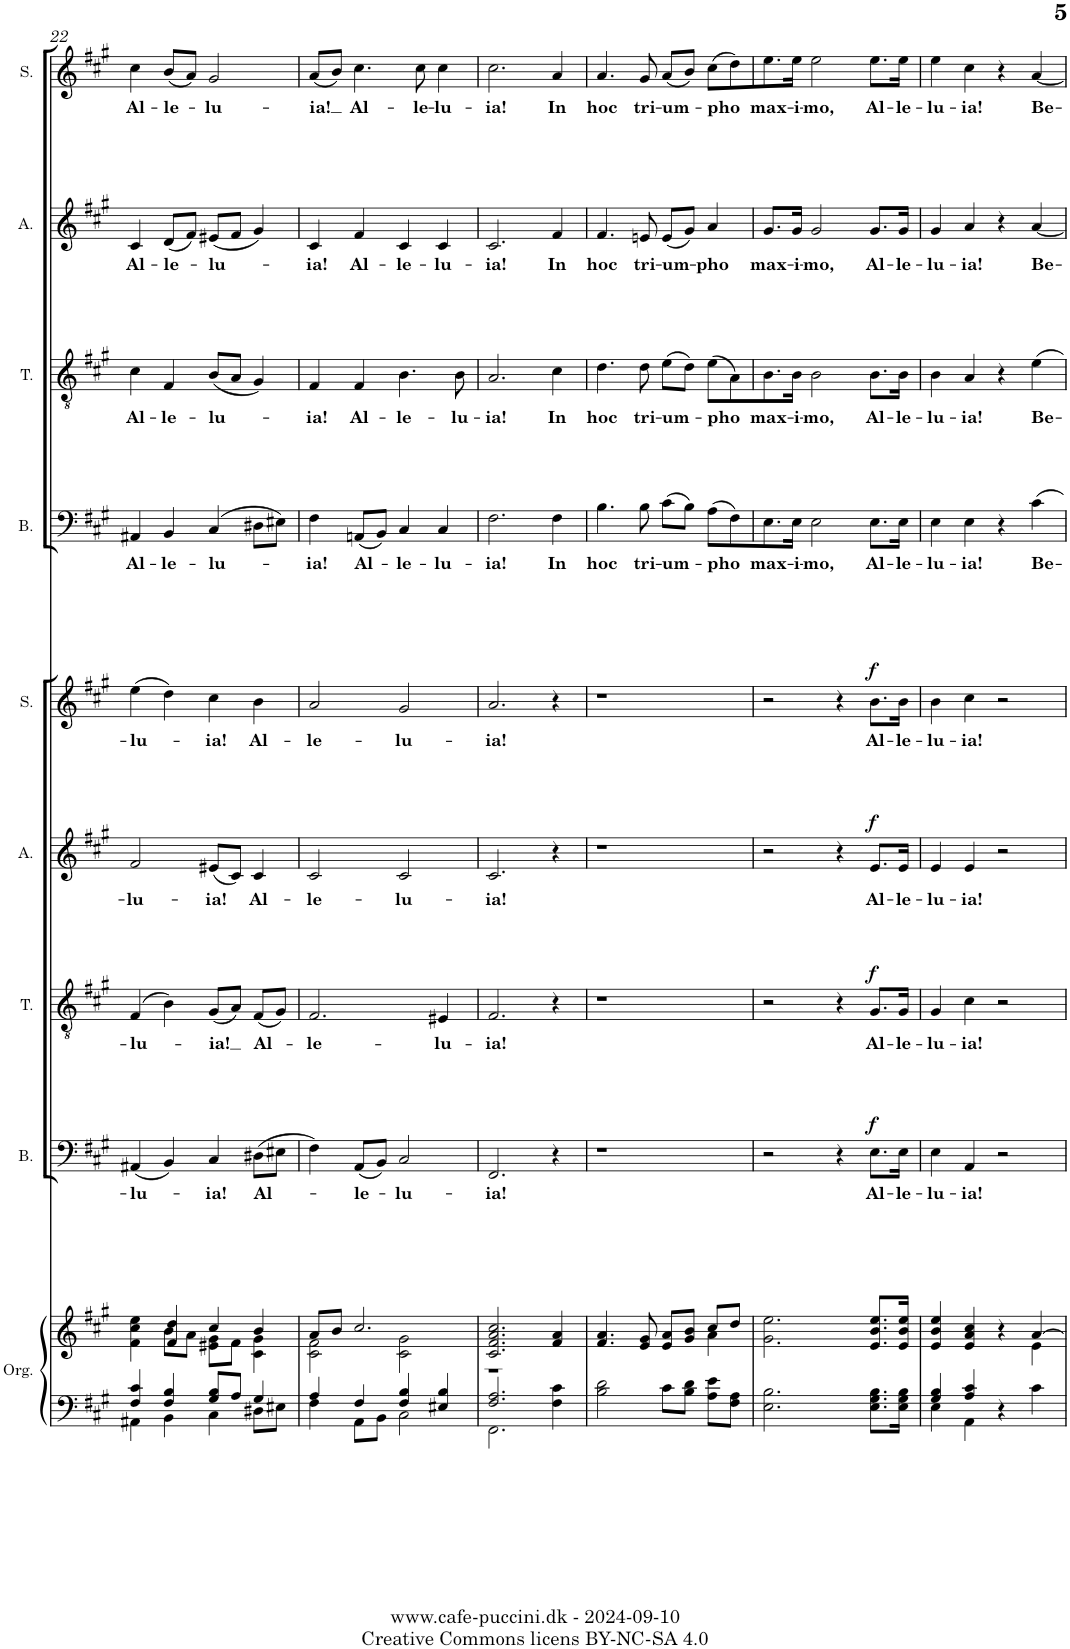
**kern	**kern	**kern	**text	**dynam	**kern	**text	**dynam	**kern	**text	**dynam	**kern	**text	**dynam	**kern	**text	**kern	**text	**kern	**text	**kern	**text
*part9	*part9	*part8	*part8	*part8	*part7	*part7	*part7	*part6	*part6	*part6	*part5	*part5	*part5	*part4	*part4	*part3	*part3	*part2	*part2	*part1	*part1
*staff10	*staff9	*staff8	*staff8	*staff8	*staff7	*staff7	*staff7	*staff6	*staff6	*staff6	*staff5	*staff5	*staff5	*staff4	*staff4	*staff3	*staff3	*staff2	*staff2	*staff1	*staff1
*I"Organ (For  rehearsal only)	*	*I"Bass	*	*	*I"Tenor	*	*	*I"Alto	*	*	*I"Soprano	*	*	*I"Bass	*	*I"Tenor	*	*I"Alto	*	*I"Soprano	*
*I'Org.	*	*I'B.	*	*	*I'T.	*	*	*I'A.	*	*	*I'S.	*	*	*I'B.	*	*I'T.	*	*I'A.	*	*I'S.	*
!!LO:PB:g=z
*clefF4	*clefG2	*clefF4	*	*	*clefGv2	*	*	*clefG2	*	*	*clefG2	*	*	*clefF4	*	*clefGv2	*	*clefG2	*	*clefG2	*
*k[f#c#g#]	*k[f#c#g#]	*k[f#c#g#]	*	*	*k[f#c#g#]	*	*	*k[f#c#g#]	*	*	*k[f#c#g#]	*	*	*k[f#c#g#]	*	*k[f#c#g#]	*	*k[f#c#g#]	*	*k[f#c#g#]	*
*M4/4	*M4/4	*M4/4	*	*	*M4/4	*	*	*M4/4	*	*	*M4/4	*	*	*M4/4	*	*M4/4	*	*M4/4	*	*M4/4	*
*met(c)	*met(c)	*met(c)	*	*	*met(c)	*	*	*met(c)	*	*	*met(c)	*	*	*met(c)	*	*met(c)	*	*met(c)	*	*met(c)	*
=22	=22	=22	=22	=22	=22	=22	=22	=22	=22	=22	=22	=22	=22	=22	=22	=22	=22	=22	=22	=22	=22
*^	*^	*	*	*	*	*	*	*	*	*	*	*	*	*	*	*	*	*	*	*	*
!	!	!	!	!	!LO:LY:b	!	!	!LO:LY:b	!	!	!LO:LY:b	!	!	!LO:LY:b	!	!	!LO:LY:b	!	!LO:LY:b	!	!LO:LY:b	!	!LO:LY:b
4F#/ 4c#/	4AA#X\	4f#\ 4cc#\ 4ee\	4ryy	(4AA#X/	-lu-	.	(4F#/	-lu-	.	2f#/	-lu-	.	(4ee\	-lu-	.	4AA#X/	Al-	4c#\	Al-	4c#/	Al-	4cc#\	Al-
!	!	!	!	!	!	!	!	!	!	!	!	!	!	!	!	!	!LO:LY:b	!	!LO:LY:b	!	!LO:LY:b	!	!LO:LY:b
4F#/ 4B/	4BB\	4f#/ 4dd/	8b\L	4BB/)	.	.	4B\)	.	.	.	.	.	4dd\)	.	.	4BB/	-le-	4F#/	-le-	(8d/L	-le-	(8b/L	-le-
.	.	.	8a\J	.	.	.	.	.	.	.	.	.	.	.	.	.	.	.	.	8f#/J)	.	8a/J)	.
!	!	!	!	!	!LO:LY:b	!	!	!LO:LY:b	!	!	!LO:LY:b	!	!	!LO:LY:b	!	!	!LO:LY:b	!	!LO:LY:b	!	!LO:LY:b	!	!LO:LY:b
8G#/ 8B/L	4C#\	4cc#/	8e#X\ 8g#\L	4C#/	-ia!	.	(8G#/L	-ia!	.	(8e#X/L	-ia!	.	4cc#\	-ia!	.	(4C#/	-lu-	(8B/L	-lu-	(8e#X/L	-lu-	2g#/	-lu-
8A/J	.	.	8f#\J	.	.	.	8A/J)	.	.	8c#/J)	.	.	.	.	.	.	.	8A/J	.	8f#/J	.	.	.
!	!	!	!	!	!LO:LY:b	!	!	!LO:LY:b	!	!	!LO:LY:b	!	!	!LO:LY:b	!	!	!	!	!	!	!	!	!
4G#/	8D#X\L	4b/	4c#\ 4g#\	(8D#X\L	Al-	.	(8F#/L	Al-	.	4c#/	Al-	.	4b\	Al-	.	8D#X\L	.	4G#/)	.	4g#/)	.	.	.
.	8E#X\J	.	.	8E#X\J	.	.	8G#/J)	.	.	.	.	.	.	.	.	8E#X\J)	.	.	.	.	.	.	.
=23	=23	=23	=23	=23	=23	=23	=23	=23	=23	=23	=23	=23	=23	=23	=23	=23	=23	=23	=23	=23	=23	=23	=23
!	!	!	!	!	!	!	!	!LO:LY:b	!	!	!LO:LY:b	!	!	!LO:LY:b	!	!	!LO:LY:b	!	!LO:LY:b	!	!LO:LY:b	!	!LO:LY:b
4A/	4F#\	8a/L	2c#\ 2f#\	4F#\)	.	.	2.F#/	-le-	.	2c#/	-le-	.	2a/	-le-	.	4F#\	-ia!	4F#/	-ia!	4c#/	-ia!	(8a/L	-ia!
.	.	8b/J	.	.	.	.	.	.	.	.	.	.	.	.	.	.	.	.	.	.	.	8b/J)	.
!	!	!	!	!	!LO:LY:b	!	!	!	!	!	!	!	!	!	!	!	!LO:LY:b	!	!LO:LY:b	!	!LO:LY:b	!	!LO:LY:b
4F#/	8AA\L	2.cc#/	.	(8AA/L	-le-	.	.	.	.	.	.	.	.	.	.	(8AAn/L	Al-	4F#/	Al-	4f#/	Al-	4.cc#\	Al-
.	8BB\J	.	.	8BB/J)	.	.	.	.	.	.	.	.	.	.	.	8BB/J)	.	.	.	.	.	.	.
!	!	!	!	!	!LO:LY:b	!	!	!	!	!	!LO:LY:b	!	!	!LO:LY:b	!	!	!LO:LY:b	!	!LO:LY:b	!	!LO:LY:b	!	!
4F#/ 4B/	2C#\	.	2c#\ 2g#\	2C#/	-lu-	.	.	.	.	2c#/	-lu-	.	2g#/	-lu-	.	4C#/	-le-	4.B\	-le-	4c#/	-le-	.	.
!	!	!	!	!	!	!	!	!	!	!	!	!	!	!	!	!	!	!	!	!	!	!	!LO:LY:b
.	.	.	.	.	.	.	.	.	.	.	.	.	.	.	.	.	.	.	.	.	.	8cc#\	-le-
!	!	!	!	!	!	!	!	!LO:LY:b	!	!	!	!	!	!	!	!	!LO:LY:b	!	!	!	!LO:LY:b	!	!LO:LY:b
4E#X/ 4B/	.	.	.	.	.	.	4E#X/	-lu-	.	.	.	.	.	.	.	4C#/	-lu-	.	.	4c#/	-lu-	4cc#\	-lu-
!	!	!	!	!	!	!	!	!	!	!	!	!	!	!	!	!	!	!	!LO:LY:b	!	!	!	!
.	.	.	.	.	.	.	.	.	.	.	.	.	.	.	.	.	.	8B\	-lu-	.	.	.	.
=24	=24	=24	=24	=24	=24	=24	=24	=24	=24	=24	=24	=24	=24	=24	=24	=24	=24	=24	=24	=24	=24	=24	=24
!	!	!	!	!	!LO:LY:b	!	!	!LO:LY:b	!	!	!LO:LY:b	!	!	!LO:LY:b	!	!	!LO:LY:b	!	!LO:LY:b	!	!LO:LY:b	!	!LO:LY:b
2.F#/ 2.A/	2.FF#\	2.c#/ 2.f#/ 2.a/ 2.cc#/	1r	2.FF#/	-ia!	.	2.F#/	-ia!	.	2.c#/	-ia!	.	2.a/	-ia!	.	2.F#\	-ia!	2.A/	-ia!	2.c#/	-ia!	2.cc#\	-ia!
!	!	!	!	!	!	!	!	!	!	!	!	!	!	!	!	!	!LO:LY:b	!	!LO:LY:b	!	!LO:LY:b	!	!LO:LY:b
4ryy	4F#\ 4c#\	4f#/ 4a/	.	4r	.	.	4r	.	.	4r	.	.	4r	.	.	4F#\	In	4c#\	In	4f#/	In	4a/	In
=25	=25	=25	=25	=25	=25	=25	=25	=25	=25	=25	=25	=25	=25	=25	=25	=25	=25	=25	=25	=25	=25	=25	=25
!	!	!	!	!	!	!	!	!	!	!	!	!	!	!	!	!	!LO:LY:b	!	!LO:LY:b	!	!LO:LY:b	!	!LO:LY:b
1ryy	2B\ 2d\	4.f#/ 4.a/	2ryy	1r	.	.	1r	.	.	1r	.	.	1r	.	.	4.B\	hoc	4.d\	hoc	4.f#/	hoc	4.a/	hoc
!	!	!	!	!	!	!	!	!	!	!	!	!	!	!	!	!	!LO:LY:b	!	!LO:LY:b	!	!LO:LY:b	!	!LO:LY:b
.	.	8e/ 8g#/	.	.	.	.	.	.	.	.	.	.	.	.	.	8B\	tri-	8d\	tri-	8en/	tri-	8g#/	tri-
!	!	!	!	!	!	!	!	!	!	!	!	!	!	!	!	!	!LO:LY:b	!	!LO:LY:b	!	!LO:LY:b	!	!LO:LY:b
.	8c#\L	8e/ 8a/L	4ryy	.	.	.	.	.	.	.	.	.	.	.	.	(8c#\L	-um-	(8e\L	-um-	(8e/L	-um-	(8a/L	-um-
.	8B\ 8d\J	8g#/ 8b/J	.	.	.	.	.	.	.	.	.	.	.	.	.	8B\J)	.	8d\J)	.	8g#/J)	.	8b/J)	.
!	!	!	!	!	!	!	!	!	!	!	!	!	!	!	!	!	!LO:LY:b	!	!LO:LY:b	!	!LO:LY:b	!	!LO:LY:b
.	8A\ 8e\L	8cc#/L	4a\	.	.	.	.	.	.	.	.	.	.	.	.	(8A\L	-pho	(8e\L	-pho	4a/	-pho	(8cc#\L	-pho
.	8F#\ 8A\J	8dd/J	.	.	.	.	.	.	.	.	.	.	.	.	.	8F#\)	.	8A\)	.	.	.	8dd\)	.
=26	=26	=26	=26	=26	=26	=26	=26	=26	=26	=26	=26	=26	=26	=26	=26	=26	=26	=26	=26	=26	=26	=26	=26
!	!	!	!	!	!	!	!	!	!	!	!	!	!	!	!	!	!LO:LY:b	!	!LO:LY:b	!	!LO:LY:b	!	!LO:LY:b
1ryy	2.E\ 2.B\	2.ryy	2.g#\ 2.ee\	2r	.	.	2r	.	.	2r	.	.	2r	.	.	8.E\	max-	8.B\	max-	8.g#/L	max-	8.ee\	max-
!	!	!	!	!	!	!	!	!	!	!	!	!	!	!	!	!	!LO:LY:b	!	!LO:LY:b	!	!LO:LY:b	!	!LO:LY:b
.	.	.	.	.	.	.	.	.	.	.	.	.	.	.	.	16E\Jk	-i-	16B\Jk	-i-	16g#/Jk	-i-	16ee\Jk	-i-
!	!	!	!	!	!	!	!	!	!	!	!	!	!	!	!	!	!LO:LY:b	!	!LO:LY:b	!	!LO:LY:b	!	!LO:LY:b
.	.	.	.	.	.	.	.	.	.	.	.	.	.	.	.	2E\	-mo,	2B\	-mo,	2g#/	-mo,	2ee\	-mo,
.	.	.	.	4r	.	.	4r	.	.	4r	.	.	4r	.	.	.	.	.	.	.	.	.	.
!	!	!	!	!	!LO:LY:b	!LO:DY:a	!	!LO:LY:b	!LO:DY:a	!	!LO:LY:b	!LO:DY:a	!	!LO:LY:b	!LO:DY:a	!	!LO:LY:b	!	!LO:LY:b	!	!LO:LY:b	!	!LO:LY:b
.	8.E\ 8.G#\ 8.B\L	8.e/ 8.b/ 8.ee/L	4ryy	8.E\L	Al-	f	8.G#/L	Al-	f	8.e/L	Al-	f	8.b\L	Al-	f	8.E\L	Al-	8.B\L	Al-	8.g#/L	Al-	8.ee\L	Al-
!	!	!	!	!	!LO:LY:b	!	!	!LO:LY:b	!	!	!LO:LY:b	!	!	!LO:LY:b	!	!	!LO:LY:b	!	!LO:LY:b	!	!LO:LY:b	!	!LO:LY:b
.	16E\ 16G#\ 16B\Jk	16e/ 16b/ 16ee/Jk	.	16E\Jk	-le-	.	16G#/Jk	-le-	.	16e/Jk	-le-	.	16b\Jk	-le-	.	16E\Jk	-le-	16B\Jk	-le-	16g#/Jk	-le-	16ee\Jk	-le-
=27	=27	=27	=27	=27	=27	=27	=27	=27	=27	=27	=27	=27	=27	=27	=27	=27	=27	=27	=27	=27	=27	=27	=27
!	!	!	!	!	!LO:LY:b	!	!	!LO:LY:b	!	!	!LO:LY:b	!	!	!LO:LY:b	!	!	!LO:LY:b	!	!LO:LY:b	!	!LO:LY:b	!	!LO:LY:b
4G#/ 4B/	4E\	4e/ 4b/ 4ee/	2ryy	4E\	-lu-	.	4G#/	-lu-	.	4e/	-lu-	.	4b\	-lu-	.	4E\	-lu-	4B\	-lu-	4g#/	-lu-	4ee\	-lu-
!	!	!	!	!	!LO:LY:b	!	!	!LO:LY:b	!	!	!LO:LY:b	!	!	!LO:LY:b	!	!	!LO:LY:b	!	!LO:LY:b	!	!LO:LY:b	!	!LO:LY:b
4A/ 4c#/	4AA\	4e/ 4a/ 4cc#/	.	4AA/	-ia!	.	4c#\	-ia!	.	4e/	-ia!	.	4cc#\	-ia!	.	4E\	-ia!	4A/	-ia!	4a/	-ia!	4cc#\	-ia!
4r	2ryy	4r	4ryy	2r	.	.	2r	.	.	2r	.	.	2r	.	.	4r	.	4r	.	4r	.	4r	.
!	!	!	!	!	!	!	!	!	!	!	!	!	!	!	!	!	!LO:LY:b	!	!LO:LY:b	!	!LO:LY:b	!	!LO:LY:b
4c#\	.	[4a/	4e\	.	.	.	.	.	.	.	.	.	.	.	.	4c#\	Be-	4e\	Be-	[4a/	Be-	[4a/	Be-
*v	*v	*	*	*	*	*	*	*	*	*	*	*	*	*	*	*	*	*	*	*	*	*	*
*	*v	*v	*	*	*	*	*	*	*	*	*	*	*	*	*	*	*	*	*	*	*	*
=	=	=	=	=	=	=	=	=	=	=	=	=	=	=	=	=	=	=	=	=	=
*-	*-	*-	*-	*-	*-	*-	*-	*-	*-	*-	*-	*-	*-	*-	*-	*-	*-	*-	*-	*-	*-
